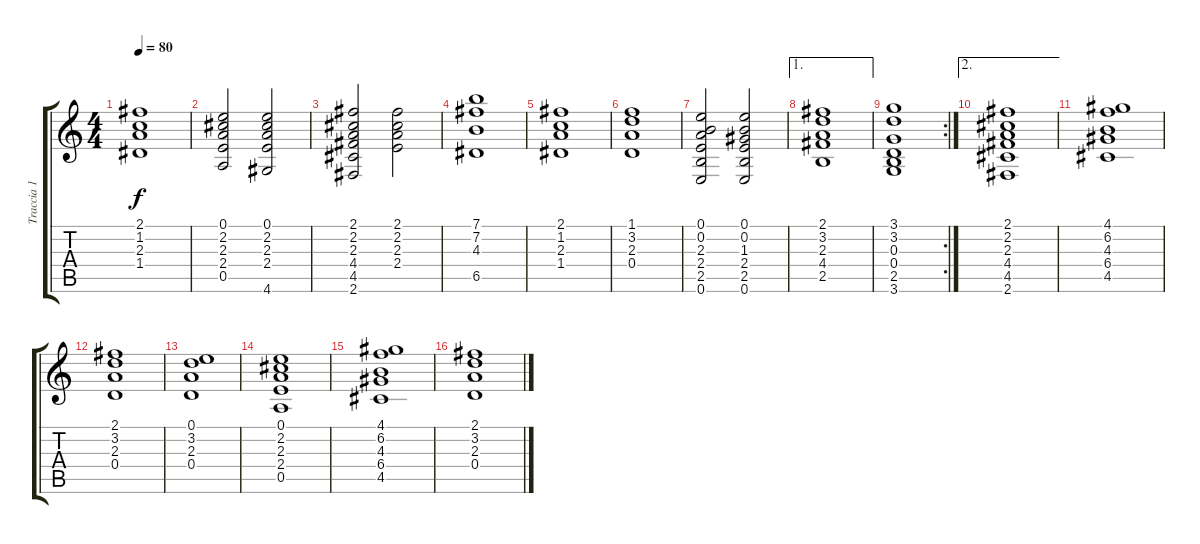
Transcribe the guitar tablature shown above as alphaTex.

\track ("Traccia 1" "Traccia 1") {instrument electricguitarmuted}
\staff {score tabs}
\tuning (E4 B3 G3 D3 A2 E2) {hide}
\ts (4 4)
\tempo 80
\clef g2
\ks c
(2.1 1.2 2.3 1.4).1{dy f} |
(0.1 2.2 2.3 2.4 0.5).2 (0.1 2.2 2.3 2.4 4.6).2 |
(2.1 2.2 2.3 4.4 4.5 2.6).2 (2.1 2.2 2.3 2.4).2 |
(7.1 7.2 4.3 6.5).1 |
(2.1 1.2 2.3 1.4).1 |
(1.1 3.2 2.3 0.4).1 |
(0.1 0.2 2.3 2.4 2.5 0.6).2 (0.1 0.2 1.3 2.4 2.5 0.6).2 |
\ae 1
(2.1 3.2 2.3 4.4 2.5).1 |
\rc 2
(3.1 3.2 0.3 0.4 2.5 3.6).1 |
\ae 2
(2.1 2.2 2.3 4.4 4.5 2.6).1 |
(4.1 6.2 4.3 6.4 4.5).1 |
(2.1 3.2 2.3 0.4).1 |
(0.1 3.2 2.3 0.4).1 |
(0.1 2.2 2.3 2.4 0.5).1 |
(4.1 6.2 4.3 6.4 4.5).1 |
(2.1 3.2 2.3 0.4).1
